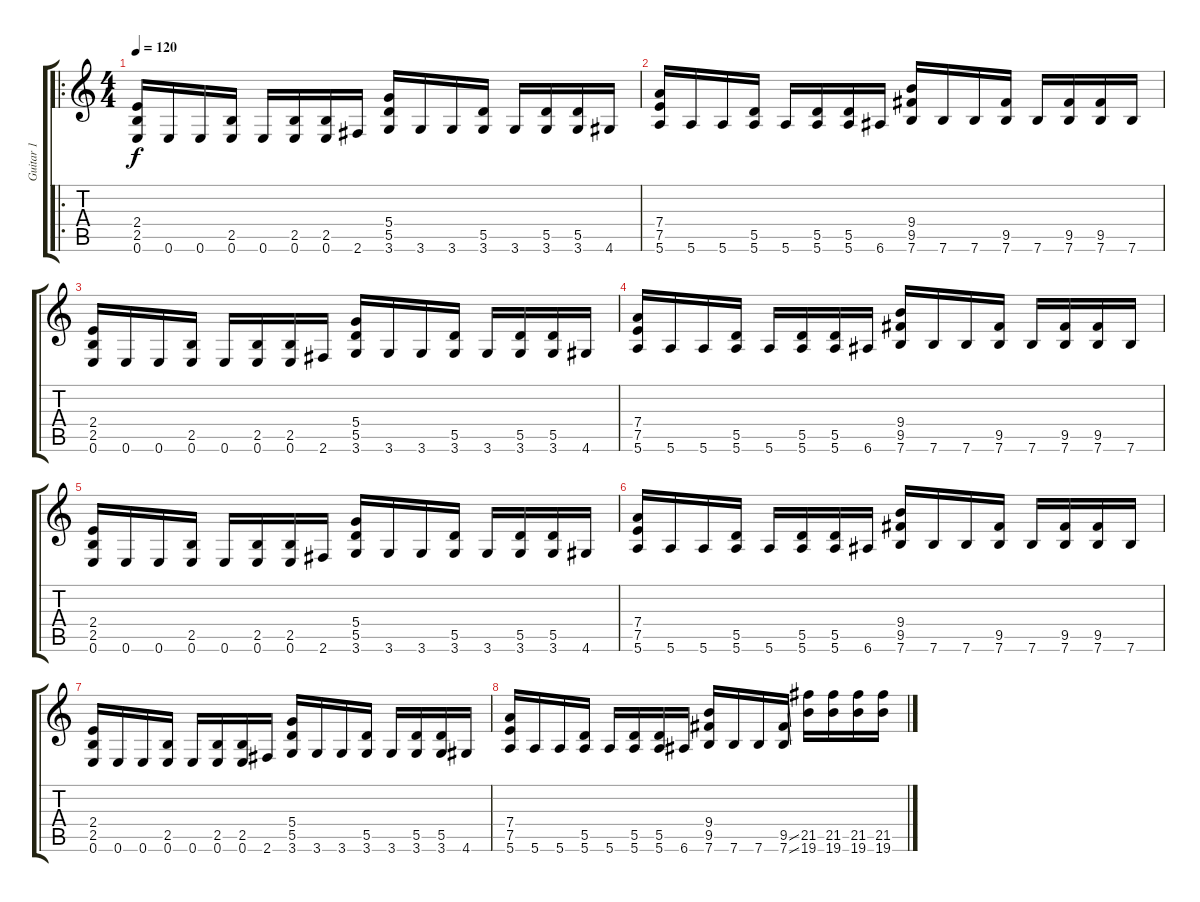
\track ("Guitar 1" "Guitar 1") {instrument overdrivenguitar}
\staff {score tabs}
\tuning (E4 B3 G3 D3 A2 E2) {hide}
\ro
\ts (4 4)
\tempo 120
\clef g2
\ks c
(2.4 2.5 0.6).16{dy f} 0.6.16 0.6.16 (2.5 0.6).16 0.6.16 (2.5 0.6).16 (2.5 0.6).16 2.6.16 (5.4 5.5 3.6).16 3.6.16 3.6.16 (5.5 3.6).16 3.6.16 (5.5 3.6).16 (5.5 3.6).16 4.6.16 |
(7.4 7.5 5.6).16 5.6.16 5.6.16 (5.5 5.6).16 5.6.16 (5.5 5.6).16 (5.5 5.6).16 6.6.16 (9.4 9.5 7.6).16 7.6.16 7.6.16 (9.5 7.6).16 7.6.16 (9.5 7.6).16 (9.5 7.6).16 7.6.16 |
(2.4 2.5 0.6).16 0.6.16 0.6.16 (2.5 0.6).16 0.6.16 (2.5 0.6).16 (2.5 0.6).16 2.6.16 (5.4 5.5 3.6).16 3.6.16 3.6.16 (5.5 3.6).16 3.6.16 (5.5 3.6).16 (5.5 3.6).16 4.6.16 |
(7.4 7.5 5.6).16 5.6.16 5.6.16 (5.5 5.6).16 5.6.16 (5.5 5.6).16 (5.5 5.6).16 6.6.16 (9.4 9.5 7.6).16 7.6.16 7.6.16 (9.5 7.6).16 7.6.16 (9.5 7.6).16 (9.5 7.6).16 7.6.16 |
(2.4 2.5 0.6).16 0.6.16 0.6.16 (2.5 0.6).16 0.6.16 (2.5 0.6).16 (2.5 0.6).16 2.6.16 (5.4 5.5 3.6).16 3.6.16 3.6.16 (5.5 3.6).16 3.6.16 (5.5 3.6).16 (5.5 3.6).16 4.6.16 |
(7.4 7.5 5.6).16 5.6.16 5.6.16 (5.5 5.6).16 5.6.16 (5.5 5.6).16 (5.5 5.6).16 6.6.16 (9.4 9.5 7.6).16 7.6.16 7.6.16 (9.5 7.6).16 7.6.16 (9.5 7.6).16 (9.5 7.6).16 7.6.16 |
(2.4 2.5 0.6).16 0.6.16 0.6.16 (2.5 0.6).16 0.6.16 (2.5 0.6).16 (2.5 0.6).16 2.6.16 (5.4 5.5 3.6).16 3.6.16 3.6.16 (5.5 3.6).16 3.6.16 (5.5 3.6).16 (5.5 3.6).16 4.6.16 |
(7.4 7.5 5.6).16 5.6.16 5.6.16 (5.5 5.6).16 5.6.16 (5.5 5.6).16 (5.5 5.6).16 6.6.16 (9.4 9.5 7.6).16 7.6.16 7.6.16 (9.5{ss} 7.6{ss}).16 (21.5 19.6).16 (21.5 19.6).16 (21.5 19.6).16 (21.5 19.6).16
